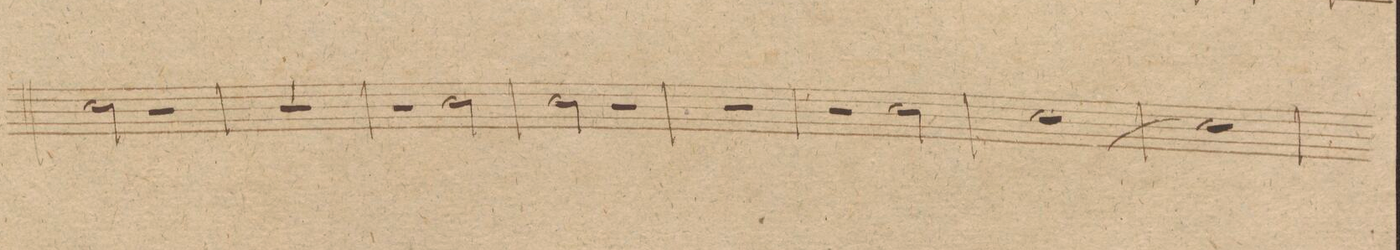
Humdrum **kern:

**kern	**dynam
*I"Trompetto 1mo. in A.	*
*clefG2	*
*k[f#c#g#]	*
*met(c)	*
*M2/2	*
2a\	.
2r	.
=44	=44
1r	.
=45	=45
2r	.
2a\	.
=46	=46
2a\	.
2r	.
=47	=47
1r	.
=48	=48
2r	.
2a\	.
=49	=49
[1a	.
=50	=50
1a]	.
=51	=51
*-	*-
